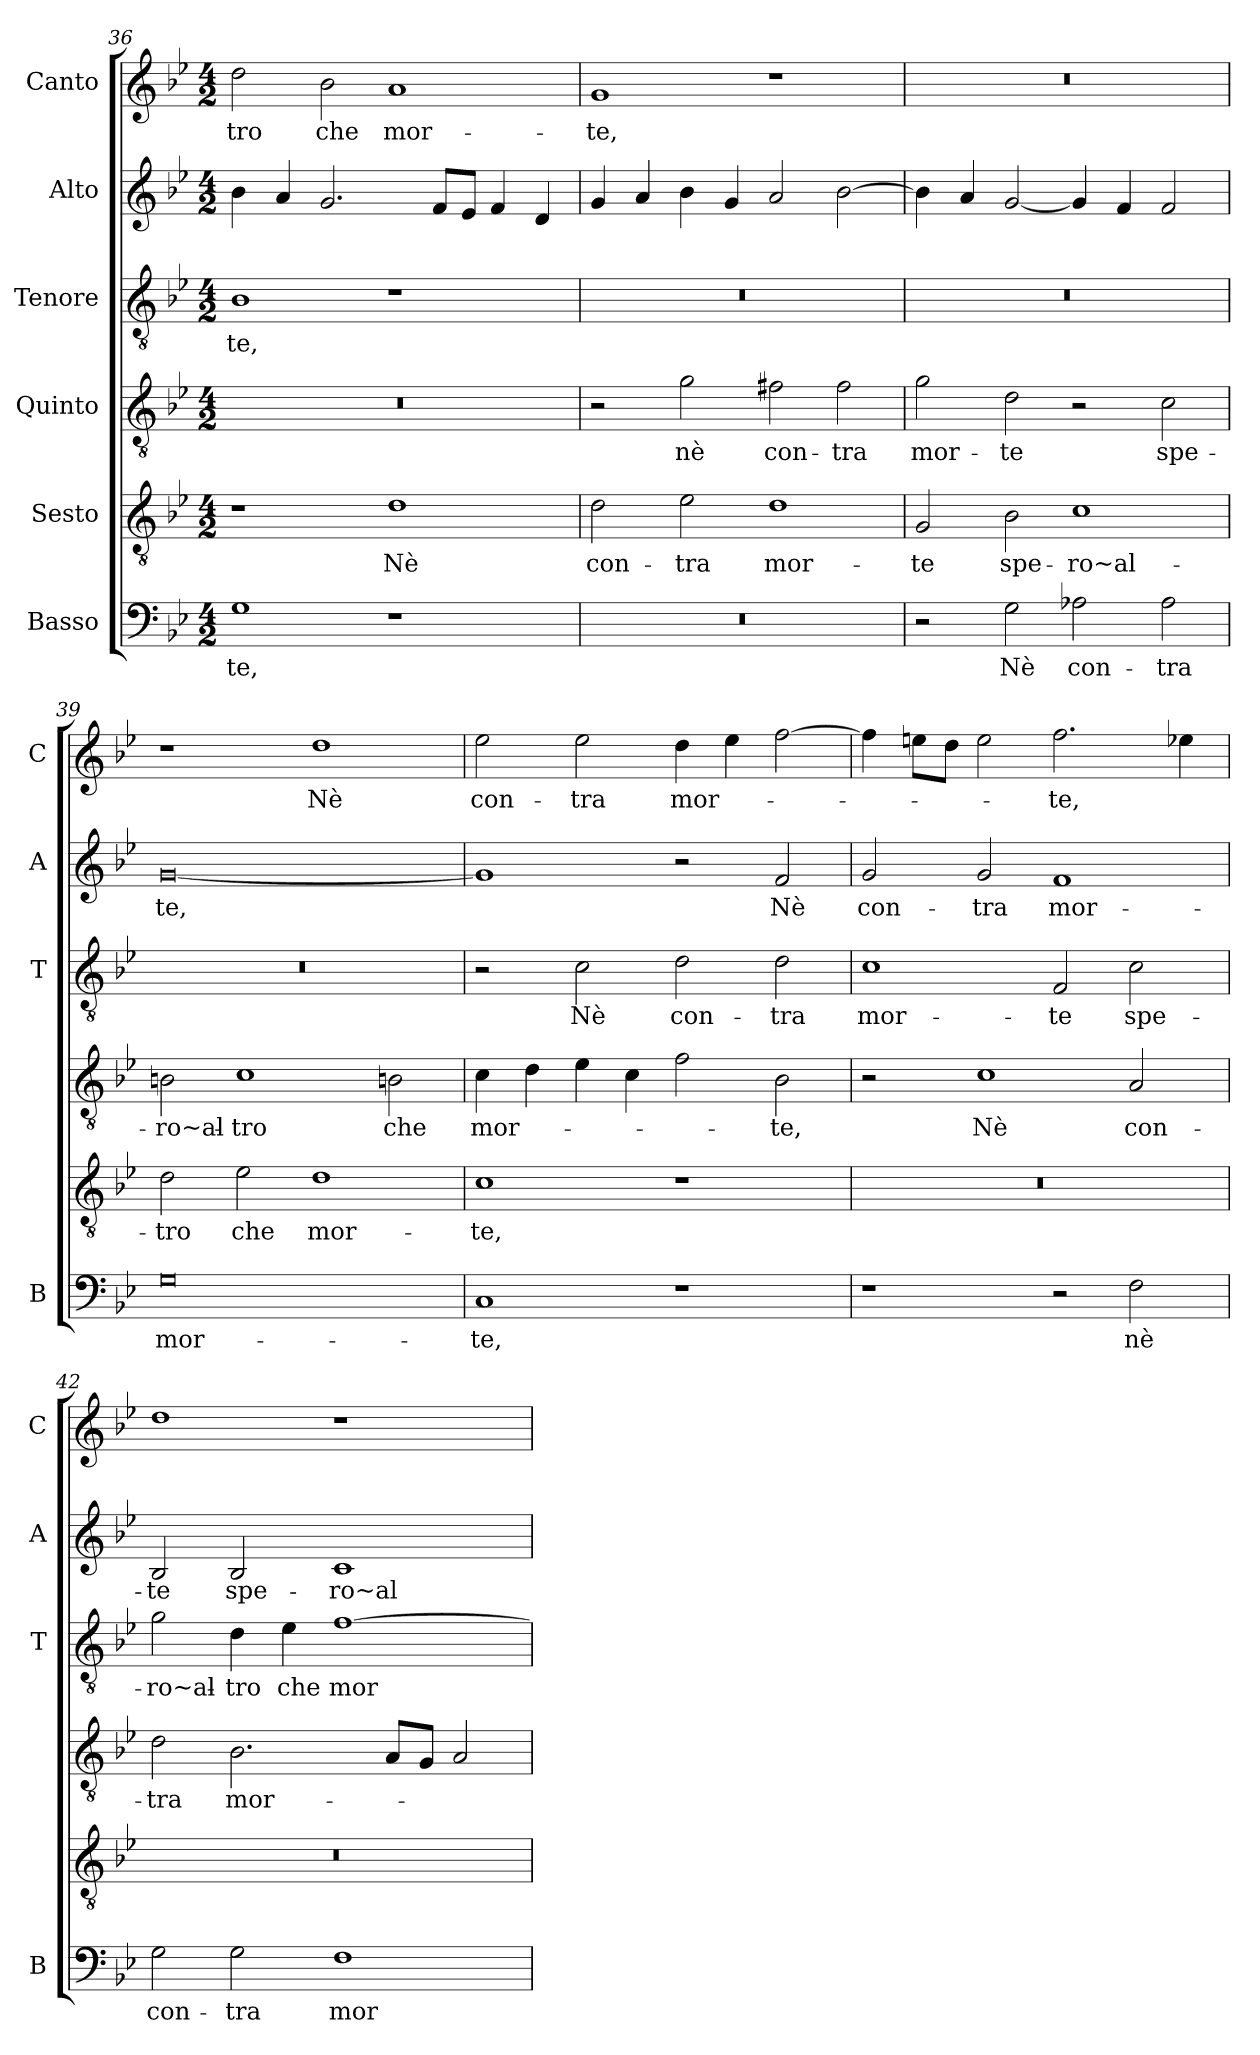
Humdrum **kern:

**kern	**text	**kern	**text	**kern	**text	**kern	**text	**kern	**text	**kern	**text
*part6	*part6	*part5	*part5	*part4	*part4	*part3	*part3	*part2	*part2	*part1	*part1
*staff6	*staff6	*staff5	*staff5	*staff4	*staff4	*staff3	*staff3	*staff2	*staff2	*staff1	*staff1
*I"Basso	*	*I"Sesto	*	*I"Quinto	*	*I"Tenore	*	*I"Alto	*	*I"Canto	*
*I'B	*	*	*	*	*	*I'T	*	*I'A	*	*I'C	*
*clefF4	*	*clefGv2	*	*clefGv2	*	*clefGv2	*	*clefG2	*	*clefG2	*
*k[b-e-]	*	*k[b-e-]	*	*k[b-e-]	*	*k[b-e-]	*	*k[b-e-]	*	*k[b-e-]	*
*B-:	*	*B-:	*	*B-:	*	*B-:	*	*B-:	*	*B-:	*
*M4/2	*	*M4/2	*	*M4/2	*	*M4/2	*	*M4/2	*	*M4/2	*
=36	=36	=36	=36	=36	=36	=36	=36	=36	=36	=36	=36
!	!LO:LY:b	!	!	!	!	!	!LO:LY:b	!	!	!	!LO:LY:b
1G	-te,	1r	.	0r	.	1B-	-te,	4b-\	.	2dd\	-tro
.	.	.	.	.	.	.	.	4a/	.	.	.
!	!	!	!	!	!	!	!	!	!	!	!LO:LY:b
.	.	.	.	.	.	.	.	2.g/	.	2b-\	che
!	!	!	!LO:LY:b	!	!	!	!	!	!	!	!LO:LY:b
1r	.	1d	Nè	.	.	1r	.	.	.	1a	mor-
.	.	.	.	.	.	.	.	8f/L	.	.	.
.	.	.	.	.	.	.	.	8e-/J	.	.	.
.	.	.	.	.	.	.	.	4f/	.	.	.
.	.	.	.	.	.	.	.	4d/	.	.	.
=37	=37	=37	=37	=37	=37	=37	=37	=37	=37	=37	=37
!	!	!	!LO:LY:b	!	!	!	!	!	!	!	!LO:LY:b
0r	.	2d\	con-	2r	.	0r	.	4g/	.	1g	-te,
.	.	.	.	.	.	.	.	4a/	.	.	.
!	!	!	!LO:LY:b	!	!LO:LY:b	!	!	!	!	!	!
.	.	2e-\	-tra	2g\	nè	.	.	4b-\	.	.	.
.	.	.	.	.	.	.	.	4g/	.	.	.
!	!	!	!LO:LY:b	!	!LO:LY:b	!	!	!	!	!	!
.	.	1d	mor-	2f#X\	con-	.	.	2a/	.	1r	.
!	!	!	!	!	!LO:LY:b	!	!	!	!	!	!
.	.	.	.	2f#\	-tra	.	.	[2b-\	.	.	.
!!LO:PB:g=z
=38	=38	=38	=38	=38	=38	=38	=38	=38	=38	=38	=38
!	!	!	!LO:LY:b	!	!LO:LY:b	!	!	!	!	!	!
2r	.	2G/	-te	2g\	mor-	0r	.	4b-\]	.	0r	.
.	.	.	.	.	.	.	.	4a/	.	.	.
!	!LO:LY:b	!	!LO:LY:b	!	!LO:LY:b	!	!	!	!	!	!
2G\	Nè	2B-\	spe-	2d\	-te	.	.	[2g/	.	.	.
!	!LO:LY:b	!	!LO:LY:b	!	!	!	!	!	!	!	!
2A-X\	con-	1c	-ro~al-	2r	.	.	.	4g/]	.	.	.
.	.	.	.	.	.	.	.	4f/	.	.	.
!	!LO:LY:b	!	!	!	!LO:LY:b	!	!	!	!	!	!
2A-\	-tra	.	.	2c\	spe-	.	.	2f/	.	.	.
=39	=39	=39	=39	=39	=39	=39	=39	=39	=39	=39	=39
!	!LO:LY:b	!	!LO:LY:b	!	!LO:LY:b	!	!	!	!LO:LY:b	!	!
0G	mor-	2d\	-tro	2Bn\	-ro~al-	0r	.	[0g	-te,	1r	.
!	!	!	!LO:LY:b	!	!LO:LY:b	!	!	!	!	!	!
.	.	2e-\	che	1c	-tro	.	.	.	.	.	.
!	!	!	!LO:LY:b	!	!	!	!	!	!	!	!LO:LY:b
.	.	1d	mor-	.	.	.	.	.	.	1dd	Nè
!	!	!	!	!	!LO:LY:b	!	!	!	!	!	!
.	.	.	.	2Bn\	che	.	.	.	.	.	.
=40	=40	=40	=40	=40	=40	=40	=40	=40	=40	=40	=40
!	!LO:LY:b	!	!LO:LY:b	!	!LO:LY:b	!	!	!	!	!	!LO:LY:b
1C	-te,	1c	-te,	4c\	mor-	2r	.	1g]	.	2ee-\	con-
.	.	.	.	4d\	.	.	.	.	.	.	.
!	!	!	!	!	!	!	!LO:LY:b	!	!	!	!LO:LY:b
.	.	.	.	4e-\	.	2c\	Nè	.	.	2ee-\	-tra
.	.	.	.	4c\	.	.	.	.	.	.	.
!	!	!	!	!	!	!	!LO:LY:b	!	!	!	!LO:LY:b
1r	.	1r	.	2f\	.	2d\	con-	2r	.	4dd\	mor-
.	.	.	.	.	.	.	.	.	.	4ee-\	.
!	!	!	!	!	!LO:LY:b	!	!LO:LY:b	!	!LO:LY:b	!	!
.	.	.	.	2B-\	-te,	2d\	-tra	2f/	Nè	[2ff\	.
!!LO:LB:g=z
=41	=41	=41	=41	=41	=41	=41	=41	=41	=41	=41	=41
!	!	!	!	!	!	!	!LO:LY:b	!	!LO:LY:b	!	!
1r	.	0r	.	2r	.	1c	mor-	2g/	con-	4ff\]	.
.	.	.	.	.	.	.	.	.	.	8een\L	.
.	.	.	.	.	.	.	.	.	.	8dd\J	.
!	!	!	!	!	!LO:LY:b	!	!	!	!LO:LY:b	!	!
.	.	.	.	1c	Nè	.	.	2g/	-tra	2ee\	.
!	!	!	!	!	!	!	!LO:LY:b	!	!LO:LY:b	!	!LO:LY:b
2r	.	.	.	.	.	2F/	-te	1f	mor-	2.ff\	-te,
!	!LO:LY:b	!	!	!	!LO:LY:b	!	!LO:LY:b	!	!	!	!
2F\	nè	.	.	2A/	con-	2c\	spe-	.	.	.	.
.	.	.	.	.	.	.	.	.	.	4ee-X\	.
=42	=42	=42	=42	=42	=42	=42	=42	=42	=42	=42	=42
!	!LO:LY:b	!	!	!	!LO:LY:b	!	!LO:LY:b	!	!LO:LY:b	!	!
2G\	con-	0r	.	2d\	-tra	2g\	-ro~al-	2B-/	-te	1dd	.
!	!LO:LY:b	!	!	!	!LO:LY:b	!	!LO:LY:b	!	!LO:LY:b	!	!
2G\	-tra	.	.	2.B-\	mor-	4d\	-tro	2B-/	spe-	.	.
!	!	!	!	!	!	!	!LO:LY:b	!	!	!	!
.	.	.	.	.	.	4e-\	che	.	.	.	.
!	!LO:LY:b	!	!	!	!	!	!LO:LY:b	!	!LO:LY:b	!	!
1F	mor-	.	.	.	.	[1f	mor-	1c	-ro~al-	1r	.
.	.	.	.	8A/L	.	.	.	.	.	.	.
.	.	.	.	8G/J	.	.	.	.	.	.	.
.	.	.	.	2A/	.	.	.	.	.	.	.
=	=	=	=	=	=	=	=	=	=	=	=
*-	*-	*-	*-	*-	*-	*-	*-	*-	*-	*-	*-
